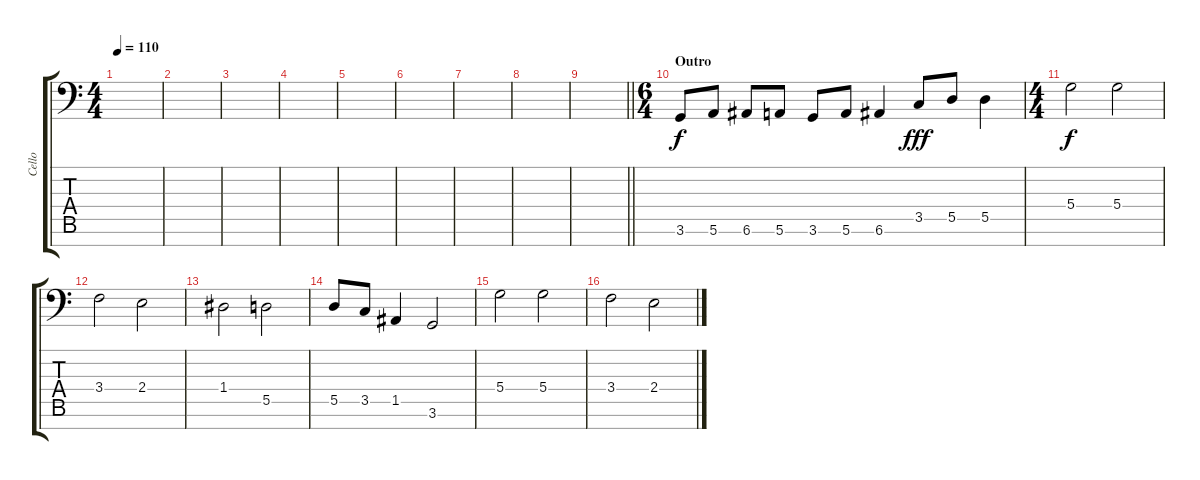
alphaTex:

\track ("Cello" "Cello") {instrument stringensemble1}
\staff {score tabs}
\tuning (E4 B3 G3 D3 A2 E2 A1) {hide}
\ts (4 4)
\tempo 110
\clef f4
\ks c
|
|
|
|
|
|
|
|
\barLineRight lightlight
|
\ts (6 4)
\section ("" "Outro")
3.6.8{volume 13} 5.6.8 6.6.8 5.6.8 3.6.8 5.6.8 6.6.4 3.5.8{dy fff} 5.5.8 5.5.4 |
\ts (4 4)
5.4.2{dy f} 5.4.2 |
3.4.2 2.4.2 |
1.4.2 5.5.2 |
5.5.8 3.5.8 1.5.4 3.6.2 |
5.4.2 5.4.2 |
3.4.2 2.4.2
